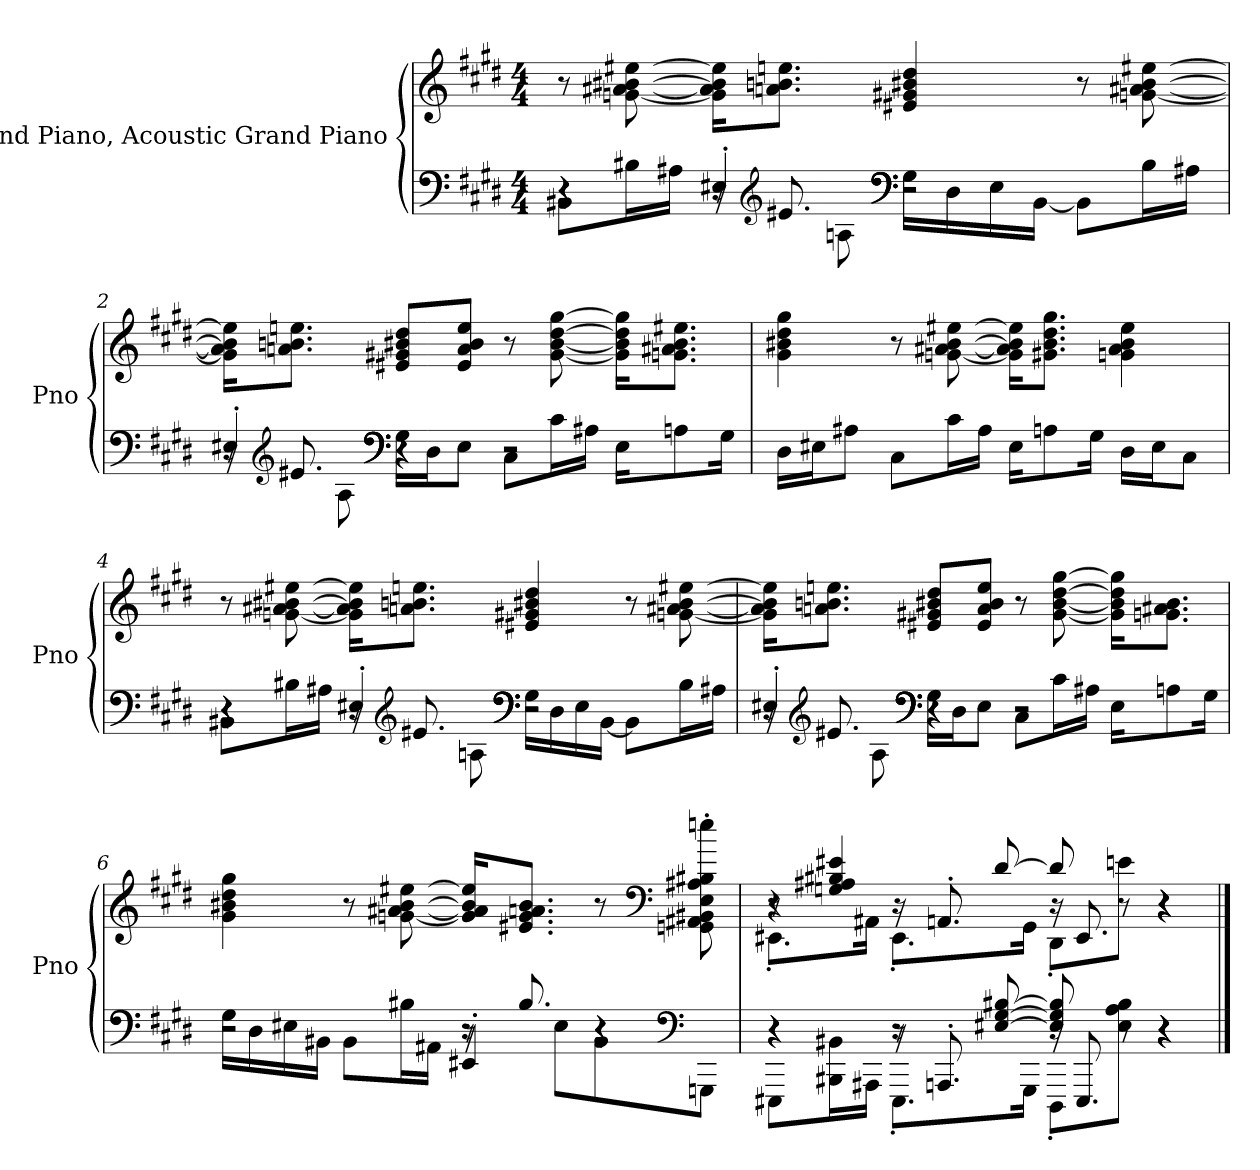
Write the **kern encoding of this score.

**kern	**kern
*part1	*part1
*staff2	*staff1
*I"Grand Piano, Acoustic Grand Piano	*
*I'Pno	*
*clefF4	*clefG2
*k[f#c#g#d#]	*k[f#c#g#d#]
*M4/4	*M4/4
*MM120	*MM120
=1	=1
*^	*
*	*^	*
4r	8BB#Xi\L	4r	8r
.	16B#Xi\L	.	[8gni\ [8a#Xi\ [8b#Xi\ [8ee#Xi\
.	16A#Xi\JJ	.	.
16r	8r	4E#X'i/	16g\] 16a#\] 16b#\] 16ee#\]KL
*clefG2	*	*	*
8.e#Xi/	.	.	8.ani\ 8.bni\ 8.eeni\J
.	8Ani\	.	.
*clefF4	*	*	*
2r	16G#i\LL	2r	4e#Xi/ 4g#Xi/ 4b#Xi/ 4dd#i/
.	16D#i\	.	.
.	16E#i\	.	.
.	[16BB#i\JJ	.	.
.	8BB#\L]	.	8r
.	16B#i\L	.	[8gni\ [8a#Xi\ [8b#i\ [8ee#Xi\
.	16A#Xi\JJ	.	.
!!LO:LB:g=z
=2	=2	=2	=2
16r	8r	4E#X'i/	16g\] 16a#\] 16b#\] 16ee#\]KL
*clefG2	*	*	*
8.e#Xi/	.	.	8.ani\ 8.bni\ 8.eeni\J
.	8Ai\	.	.
*clefF4	*	*	*
4r	16G#i\LL	4r	8e#Xi/ 8g#Xi/ 8b#Xi/ 8dd#i/L
.	16D#i\J	.	.
.	8E#i\J	.	8e#i/ 8ai/ 8b#i/ 8eei/J
2r	8C#i\L	2r	8r
.	16c#i\L	.	[8g#i\ [8b#i\ [8dd#i\ [8gg#i\
.	16A#Xi\JJ	.	.
.	16E#i\KL	.	16g#\] 16b#\] 16dd#\] 16gg#\]KL
.	8Ani\	.	8.gni\ 8.a#Xi\ 8.b#i\ 8.ee#Xi\J
.	16G#i\Jk	.	.
*v	*v	*v	*
=3	=3
16D#i\LL	4g#i\ 4b#Xi\ 4dd#i\ 4gg#i\
16E#Xi\J	.
8A#Xi\J	.
8C#i\L	8r
16c#i\L	[8gni\ [8a#Xi\ [8b#i\ [8ee#Xi\
16A#i\JJ	.
16E#i\KL	16g\] 16a#\] 16b#\] 16ee#\]KL
8Ani\	8.g#Xi\ 8.b#i\ 8.dd#i\ 8.gg#i\J
16G#i\Jk	.
16D#i\LL	4gni\ 4a#i\ 4b#i\ 4ee#i\
16E#i\J	.
8C#i\J	.
!!LO:LB:g=z
=4	=4
*^	*
*	*^	*
4r	8BB#Xi\L	4r	8r
.	16B#Xi\L	.	[8gni\ [8a#Xi\ [8b#Xi\ [8ee#Xi\
.	16A#Xi\JJ	.	.
16r	8r	4E#X'i/	16g\] 16a#\] 16b#\] 16ee#\]KL
*clefG2	*	*	*
8.e#Xi/	.	.	8.ani\ 8.bni\ 8.eeni\J
.	8Ani\	.	.
*clefF4	*	*	*
2r	16G#i\LL	2r	4e#Xi/ 4g#Xi/ 4b#Xi/ 4dd#i/
.	16D#i\	.	.
.	16E#i\	.	.
.	[16BB#i\JJ	.	.
.	8BB#\L]	.	8r
.	16B#i\L	.	[8gni\ [8a#Xi\ [8b#i\ [8ee#Xi\
.	16A#Xi\JJ	.	.
=5	=5	=5	=5
16r	8r	4E#X'i/	16g\] 16a#\] 16b#\] 16ee#\]KL
*clefG2	*	*	*
8.e#Xi/	.	.	8.ani\ 8.bni\ 8.eeni\J
.	8Ai\	.	.
*clefF4	*	*	*
4r	16G#i\LL	4r	8e#Xi/ 8g#Xi/ 8b#Xi/ 8dd#i/L
.	16D#i\J	.	.
.	8E#i\J	.	8e#i/ 8ai/ 8b#i/ 8eei/J
2r	8C#i\L	2r	8r
.	16c#i\L	.	[8g#i\ [8b#i\ [8dd#i\ [8gg#i\
.	16A#Xi\JJ	.	.
.	16E#i\KL	.	16g#\] 16b#\] 16dd#\] 16gg#\]KL
.	8Ani\	.	8.gni\ 8.a#Xi\ 8.b#i\J
.	16G#i\Jk	.	.
!!LO:LB:g=z
=6	=6	=6	=6
2r	16G#i\LL	2r	4g#i\ 4b#Xi\ 4dd#i\ 4gg#i\
.	16D#i\	.	.
.	16E#Xi\	.	.
.	16BB#Xi\JJ	.	.
.	8BB#i\L	.	8r
.	16B#Xi\L	.	[8gni\ [8a#Xi\ [8b#i\ [8ee#Xi\
.	16AA#Xi\JJ	.	.
16r	8r	4EE#X'i/	16g/] 16a#/] 16b#/] 16ee#/]KL
8.B#i/	.	.	8.e#Xi/ 8.gi/ 8.ani/ 8.b#i/J
.	8E#i\L	.	.
4r	8BB#i\	4r	8r
*clefF4	*	*	*clefF4
.	8GGGni\J	.	8GGni\' 8AA#Xj\' 8BB#Xi\' 8Ej\' 8A#Xi\' 8B#Xi\' 8eeni\'
!!LO:LB:g=z
=7	=7	=7	=7
*	*	*	*^
*	*	*	*	*^
4r	8EEE#Xi\L	4r	8r	8.EE#X'i\L	4r
.	16BBB#Xi\ 16BB#Xi\L	.	4Gni/ 4A#Xi/ 4B#Xi/ 4e#Xi/	.	.
.	16AAA#Xi\JJ	.	.	16AA#Xi\Jk	.
8r	8.EEE#'i\L	16r	.	8.EE#'i\L	16r
.	.	8.AAAn'i/	.	.	8.AAn'i/
[8E#Xi/ [8G#i/ [8B#Xi/	.	.	[8d#i/	.	.
.	16GGG#i\Jk	.	.	16GG#i\Jk	.
8E#/] 8G#/] 8B#/]	8DDD#'i\L	16r	8d#/]	8DD#'i\L	16r
.	.	8.EEE#i/	.	.	8.EE#i/
8r	8E#i\ 8Ai\ 8B#i\J	.	8r	8eni\J	.
4r	4r	4r	4r	4r	4r
*v	*v	*v	*	*	*
*	*v	*v	*v
==	==
*-	*-
